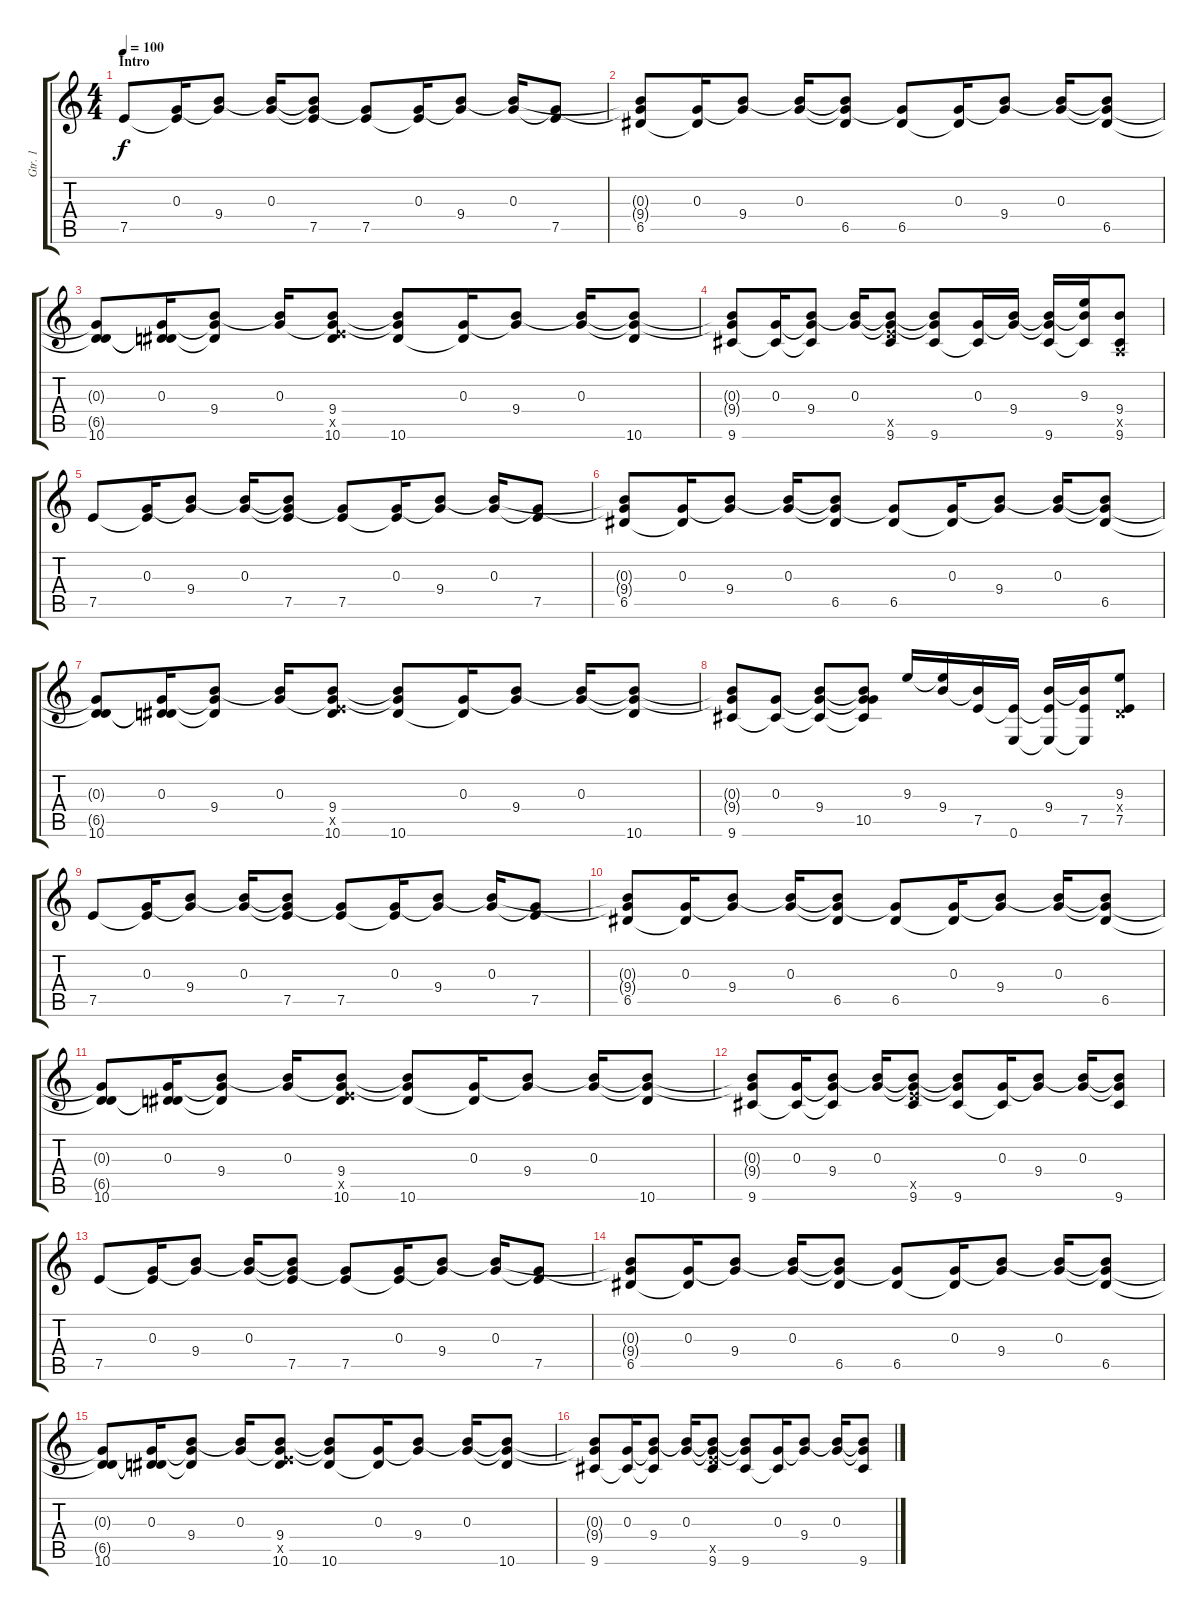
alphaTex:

\track ("Gtr. 1" "Gtr. 1") {instrument acousticguitarsteel}
\staff {score tabs}
\tuning (E4 B3 G3 D3 A2 E2) {hide}
\ts (4 4)
\section ("" "Intro")
\tempo 100
\clef g2
\ks c
7.5.8{dy f instrument acousticguitarsteel} (0.3 7.5{t}).16 (0.3{t} 9.4).8 (0.3 9.4{t}).16 (0.3{t} 9.4{t} 7.5).8 (0.3{t} 7.5).8 (0.3 7.5{t}).16 (0.3{t} 9.4).8 (0.3 9.4{t}).16 (0.3{t} 7.5).8 |
(0.3{t} 9.4{t} 6.5).8 (0.3 6.5{t}).16 (0.3{t} 9.4).8 (0.3 9.4{t}).16 (0.3{t} 9.4{t} 6.5).8 (0.3{t} 6.5).8 (0.3 6.5{t}).16 (0.3{t} 9.4).8 (0.3 9.4{t}).16 (0.3{t} 9.4{t} 6.5).8 |
(0.3{t} 6.5{t} 10.6).8 (0.3 6.5{t} 10.6{t}).16 (0.3{t} 9.4 10.6{t}).8 (0.3 9.4{t}).16 (0.3{t} 9.4 7.5{x} 10.6).8 (0.3{t} 9.4{t} 10.6).8 (0.3 10.6{t}).16 (0.3{t} 9.4).8 (0.3 9.4{t}).16 (0.3{t} 9.4{t} 10.6).8 |
(0.3{t} 9.4{t} 9.6).8 (0.3 9.6{t}).16 (0.3{t} 9.4 9.6{t}).8 (0.3 9.4{t}).16 (0.3{t} 9.4{t} 7.5{x} 9.6).8 (0.3{t} 9.4{t} 9.6).8 (0.3 9.6{t}).16 (0.3{t} 9.4).16 (0.3{t} 9.4{t} 9.6).16 (9.3 9.4{t} 9.6{t}).16 (9.4 0.5{x} 9.6).8 |
7.5.8 (0.3 7.5{t}).16 (0.3{t} 9.4).8 (0.3 9.4{t}).16 (0.3{t} 9.4{t} 7.5).8 (0.3{t} 7.5).8 (0.3 7.5{t}).16 (0.3{t} 9.4).8 (0.3 9.4{t}).16 (0.3{t} 7.5).8 |
(0.3{t} 9.4{t} 6.5).8 (0.3 6.5{t}).16 (0.3{t} 9.4).8 (0.3 9.4{t}).16 (0.3{t} 9.4{t} 6.5).8 (0.3{t} 6.5).8 (0.3 6.5{t}).16 (0.3{t} 9.4).8 (0.3 9.4{t}).16 (0.3{t} 9.4{t} 6.5).8 |
(0.3{t} 6.5{t} 10.6).8 (0.3 6.5{t} 10.6{t}).16 (0.3{t} 9.4 10.6{t}).8 (0.3 9.4{t}).16 (0.3{t} 9.4 7.5{x} 10.6).8 (0.3{t} 9.4{t} 10.6).8 (0.3 10.6{t}).16 (0.3{t} 9.4).8 (0.3 9.4{t}).16 (0.3{t} 9.4{t} 10.6).8 |
(0.3{t} 9.4{t} 9.6).8 (0.3 9.6{t}).8 (0.3{t} 9.4 9.6{t}).8 (0.3{t} 9.4{t} 10.5 9.6{t}).8 9.3.16 (9.3{t} 9.4).16 (9.4{t} 7.5).16 (7.5{t} 0.6).16 (9.4 7.5{t} 0.6{t}).16 (9.4{t} 7.5 0.6{t}).16 (9.3 0.4{x} 7.5).8 |
7.5.8 (0.3 7.5{t}).16 (0.3{t} 9.4).8 (0.3 9.4{t}).16 (0.3{t} 9.4{t} 7.5).8 (0.3{t} 7.5).8 (0.3 7.5{t}).16 (0.3{t} 9.4).8 (0.3 9.4{t}).16 (0.3{t} 7.5).8 |
(0.3{t} 9.4{t} 6.5).8 (0.3 6.5{t}).16 (0.3{t} 9.4).8 (0.3 9.4{t}).16 (0.3{t} 9.4{t} 6.5).8 (0.3{t} 6.5).8 (0.3 6.5{t}).16 (0.3{t} 9.4).8 (0.3 9.4{t}).16 (0.3{t} 9.4{t} 6.5).8 |
(0.3{t} 6.5{t} 10.6).8 (0.3 6.5{t} 10.6{t}).16 (0.3{t} 9.4 10.6{t}).8 (0.3 9.4{t}).16 (0.3{t} 9.4 7.5{x} 10.6).8 (0.3{t} 9.4{t} 10.6).8 (0.3 10.6{t}).16 (0.3{t} 9.4).8 (0.3 9.4{t}).16 (0.3{t} 9.4{t} 10.6).8 |
(0.3{t} 9.4{t} 9.6).8 (0.3 9.6{t}).16 (0.3{t} 9.4 9.6{t}).8 (0.3 9.4{t}).16 (0.3{t} 9.4{t} 7.5{x} 9.6).8 (0.3{t} 9.4{t} 9.6).8 (0.3 9.6{t}).16 (0.3{t} 9.4).8 (0.3 9.4{t}).16 (0.3{t} 9.4{t} 9.6).8 |
7.5.8 (0.3 7.5{t}).16 (0.3{t} 9.4).8 (0.3 9.4{t}).16 (0.3{t} 9.4{t} 7.5).8 (0.3{t} 7.5).8 (0.3 7.5{t}).16 (0.3{t} 9.4).8 (0.3 9.4{t}).16 (0.3{t} 7.5).8 |
(0.3{t} 9.4{t} 6.5).8 (0.3 6.5{t}).16 (0.3{t} 9.4).8 (0.3 9.4{t}).16 (0.3{t} 9.4{t} 6.5).8 (0.3{t} 6.5).8 (0.3 6.5{t}).16 (0.3{t} 9.4).8 (0.3 9.4{t}).16 (0.3{t} 9.4{t} 6.5).8 |
(0.3{t} 6.5{t} 10.6).8 (0.3 6.5{t} 10.6{t}).16 (0.3{t} 9.4 10.6{t}).8 (0.3 9.4{t}).16 (0.3{t} 9.4 7.5{x} 10.6).8 (0.3{t} 9.4{t} 10.6).8 (0.3 10.6{t}).16 (0.3{t} 9.4).8 (0.3 9.4{t}).16 (0.3{t} 9.4{t} 10.6).8 |
(0.3{t} 9.4{t} 9.6).8 (0.3 9.6{t}).16 (0.3{t} 9.4 9.6{t}).8 (0.3 9.4{t}).16 (0.3{t} 9.4{t} 7.5{x} 9.6).8 (0.3{t} 9.4{t} 9.6).8 (0.3 9.6{t}).16 (0.3{t} 9.4).8 (0.3 9.4{t}).16 (0.3{t} 9.4{t} 9.6).8
